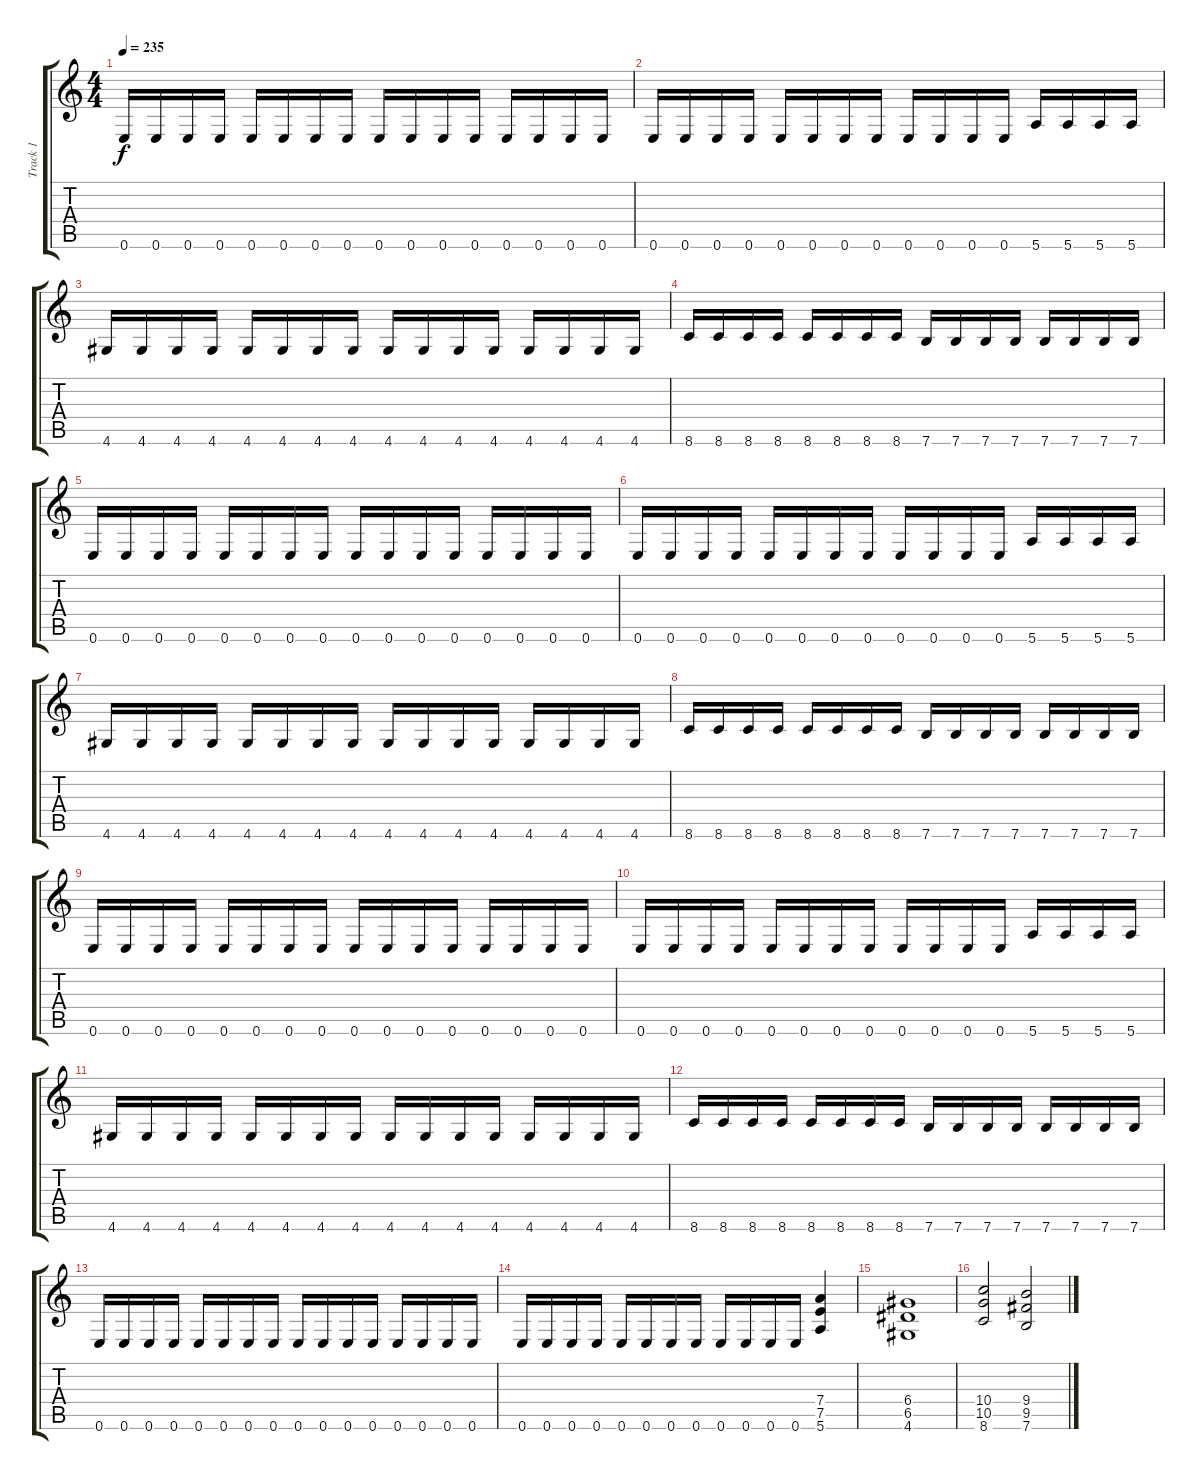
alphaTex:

\track ("Track 1" "Track 1") {instrument distortionguitar}
\staff {score tabs}
\tuning (E4 B3 G3 D3 A2 E2) {hide}
\ts (4 4)
\tempo 235
\clef g2
\ks c
0.6.16{dy f} 0.6.16 0.6.16 0.6.16 0.6.16 0.6.16 0.6.16 0.6.16 0.6.16 0.6.16 0.6.16 0.6.16 0.6.16 0.6.16 0.6.16 0.6.16 |
0.6.16 0.6.16 0.6.16 0.6.16 0.6.16 0.6.16 0.6.16 0.6.16 0.6.16 0.6.16 0.6.16 0.6.16 5.6.16 5.6.16 5.6.16 5.6.16 |
4.6.16 4.6.16 4.6.16 4.6.16 4.6.16 4.6.16 4.6.16 4.6.16 4.6.16 4.6.16 4.6.16 4.6.16 4.6.16 4.6.16 4.6.16 4.6.16 |
8.6.16 8.6.16 8.6.16 8.6.16 8.6.16 8.6.16 8.6.16 8.6.16 7.6.16 7.6.16 7.6.16 7.6.16 7.6.16 7.6.16 7.6.16 7.6.16 |
0.6.16 0.6.16 0.6.16 0.6.16 0.6.16 0.6.16 0.6.16 0.6.16 0.6.16 0.6.16 0.6.16 0.6.16 0.6.16 0.6.16 0.6.16 0.6.16 |
0.6.16 0.6.16 0.6.16 0.6.16 0.6.16 0.6.16 0.6.16 0.6.16 0.6.16 0.6.16 0.6.16 0.6.16 5.6.16 5.6.16 5.6.16 5.6.16 |
4.6.16 4.6.16 4.6.16 4.6.16 4.6.16 4.6.16 4.6.16 4.6.16 4.6.16 4.6.16 4.6.16 4.6.16 4.6.16 4.6.16 4.6.16 4.6.16 |
8.6.16 8.6.16 8.6.16 8.6.16 8.6.16 8.6.16 8.6.16 8.6.16 7.6.16 7.6.16 7.6.16 7.6.16 7.6.16 7.6.16 7.6.16 7.6.16 |
0.6.16 0.6.16 0.6.16 0.6.16 0.6.16 0.6.16 0.6.16 0.6.16 0.6.16 0.6.16 0.6.16 0.6.16 0.6.16 0.6.16 0.6.16 0.6.16 |
0.6.16 0.6.16 0.6.16 0.6.16 0.6.16 0.6.16 0.6.16 0.6.16 0.6.16 0.6.16 0.6.16 0.6.16 5.6.16 5.6.16 5.6.16 5.6.16 |
4.6.16 4.6.16 4.6.16 4.6.16 4.6.16 4.6.16 4.6.16 4.6.16 4.6.16 4.6.16 4.6.16 4.6.16 4.6.16 4.6.16 4.6.16 4.6.16 |
8.6.16 8.6.16 8.6.16 8.6.16 8.6.16 8.6.16 8.6.16 8.6.16 7.6.16 7.6.16 7.6.16 7.6.16 7.6.16 7.6.16 7.6.16 7.6.16 |
0.6.16 0.6.16 0.6.16 0.6.16 0.6.16 0.6.16 0.6.16 0.6.16 0.6.16 0.6.16 0.6.16 0.6.16 0.6.16 0.6.16 0.6.16 0.6.16 |
0.6.16 0.6.16 0.6.16 0.6.16 0.6.16 0.6.16 0.6.16 0.6.16 0.6.16 0.6.16 0.6.16 0.6.16 (7.4 7.5 5.6).4 |
(6.4 6.5 4.6).1 |
(10.4 10.5 8.6).2 (9.4 9.5 7.6).2
